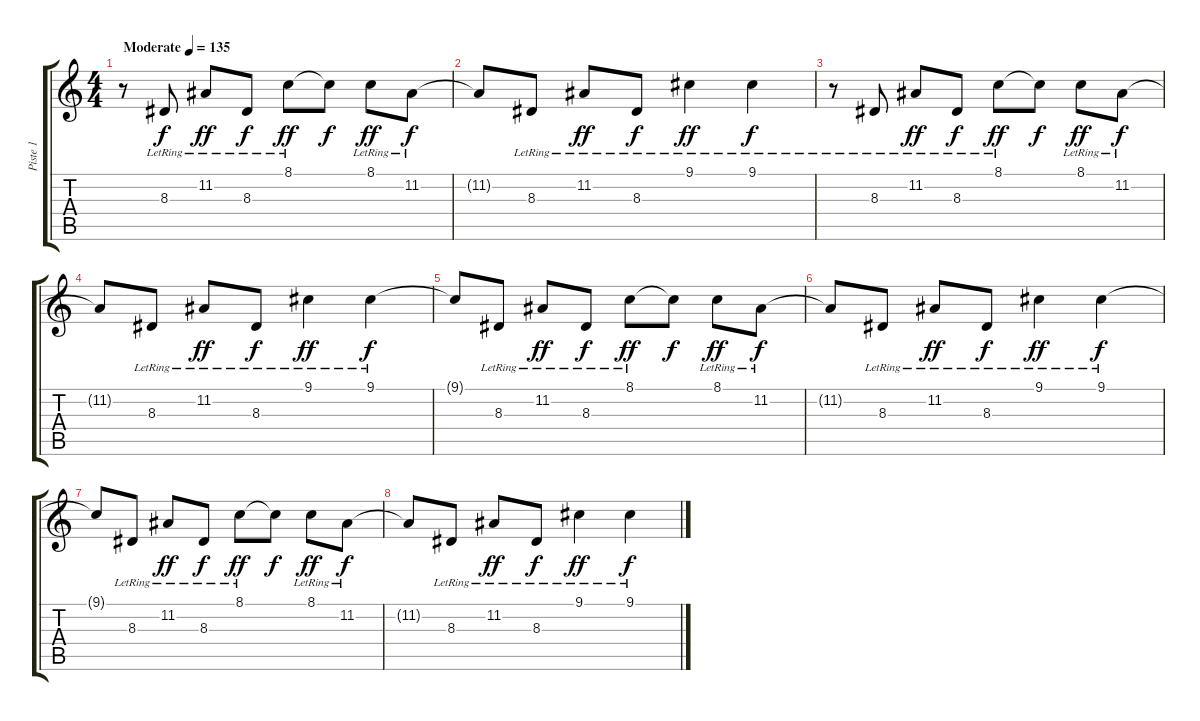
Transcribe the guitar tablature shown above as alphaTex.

\track ("Piste 1" "Piste 1") {instrument acousticgrandpiano}
\staff {score tabs}
\tuning (E4 B3 G3 D3 A2 E2) {hide}
\ts (4 4)
\tempo (135 "Moderate")
\clef g2
\ks c
r.8{dy f instrument acousticgrandpiano} 8.3{lr}.8 11.2{lr}.8{dy ff} 8.3{lr}.8{dy f} 8.1{lr}.8{dy ff} 8.1{t}.8{dy f} 8.1{lr}.8{dy ff} 11.2{lr}.8{dy f} |
11.2{t}.8 8.3{lr}.8 11.2{lr}.8{dy ff} 8.3{lr}.8{dy f} 9.1{lr}.4{dy ff} 9.1{lr}.4{dy f} |
r.8 8.3{lr}.8 11.2{lr}.8{dy ff} 8.3{lr}.8{dy f} 8.1{lr}.8{dy ff} 8.1{t}.8{dy f} 8.1{lr}.8{dy ff} 11.2{lr}.8{dy f} |
11.2{t}.8 8.3{lr}.8 11.2{lr}.8{dy ff} 8.3{lr}.8{dy f} 9.1{lr}.4{dy ff} 9.1{lr}.4{dy f} |
9.1{t}.8 8.3{lr}.8 11.2{lr}.8{dy ff} 8.3{lr}.8{dy f} 8.1{lr}.8{dy ff} 8.1{t}.8{dy f} 8.1{lr}.8{dy ff} 11.2{lr}.8{dy f} |
11.2{t}.8 8.3{lr}.8 11.2{lr}.8{dy ff} 8.3{lr}.8{dy f} 9.1{lr}.4{dy ff} 9.1{lr}.4{dy f} |
9.1{t}.8 8.3{lr}.8 11.2{lr}.8{dy ff} 8.3{lr}.8{dy f} 8.1{lr}.8{dy ff} 8.1{t}.8{dy f} 8.1{lr}.8{dy ff} 11.2{lr}.8{dy f} |
11.2{t}.8 8.3{lr}.8 11.2{lr}.8{dy ff} 8.3{lr}.8{dy f} 9.1{lr}.4{dy ff} 9.1{lr}.4{dy f}
